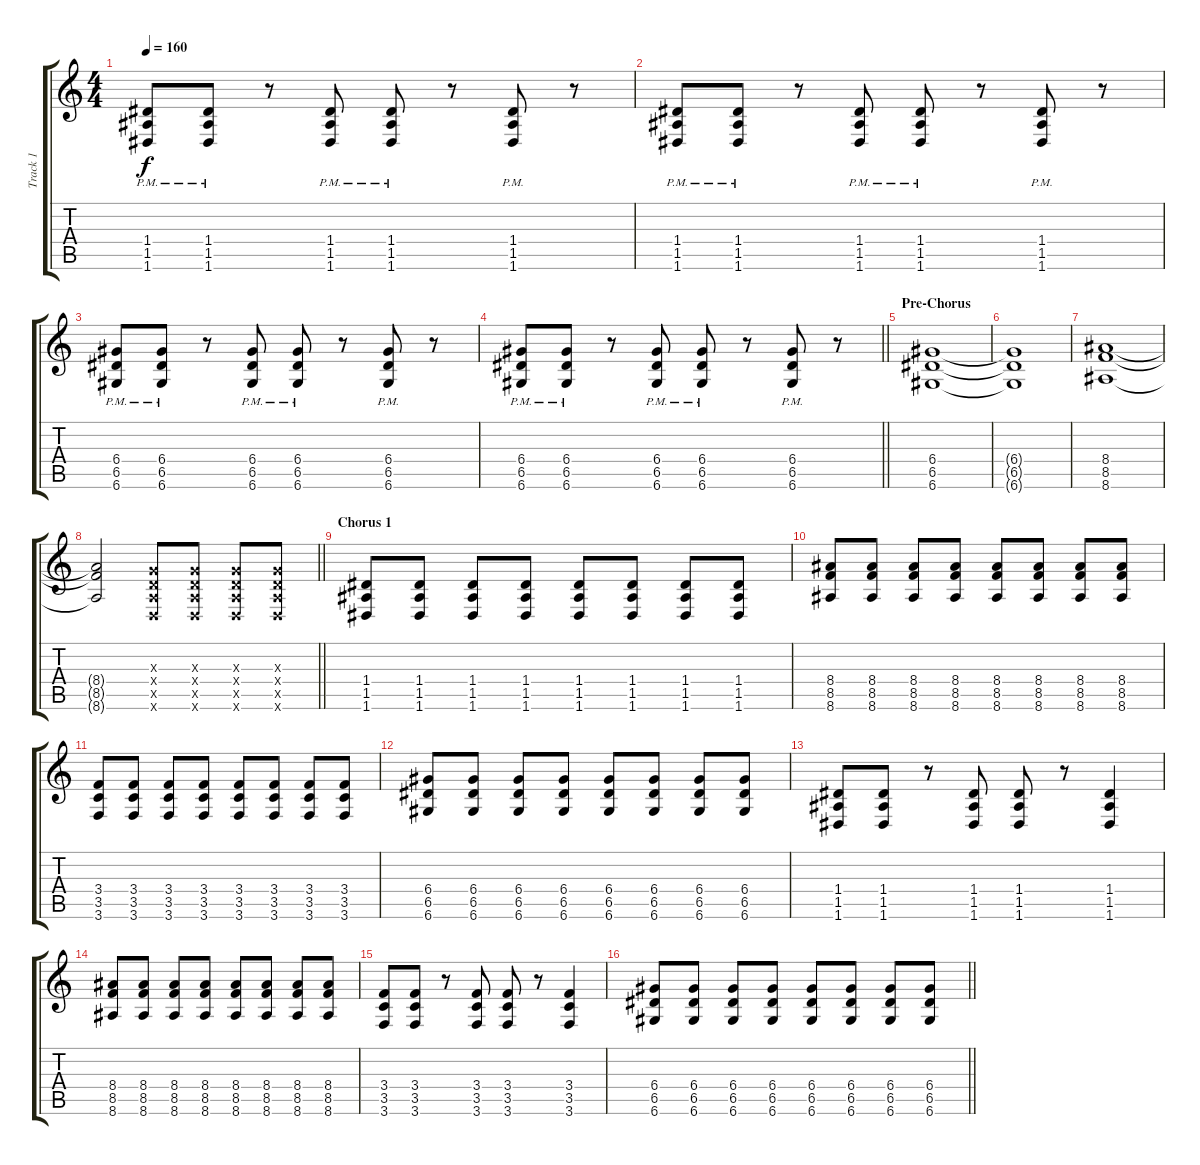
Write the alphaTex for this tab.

\track ("Track 1" "Track 1") {instrument overdrivenguitar}
\staff {score tabs}
\tuning (E4 B3 G3 D3 A2 D2) {hide}
\ts (4 4)
\tempo 160
\clef g2
\ks c
(1.4{pm} 1.5{pm} 1.6{pm}).8{dy f} (1.4{pm} 1.5{pm} 1.6{pm}).8 r.8 (1.4{pm} 1.5{pm} 1.6{pm}).8 (1.4{pm} 1.5{pm} 1.6{pm}).8 r.8 (1.4{pm} 1.5{pm} 1.6{pm}).8 r.8 |
(1.4{pm} 1.5{pm} 1.6{pm}).8 (1.4{pm} 1.5{pm} 1.6{pm}).8 r.8 (1.4{pm} 1.5{pm} 1.6{pm}).8 (1.4{pm} 1.5{pm} 1.6{pm}).8 r.8 (1.4{pm} 1.5{pm} 1.6{pm}).8 r.8 |
(6.4{pm} 6.5{pm} 6.6{pm}).8 (6.4{pm} 6.5{pm} 6.6{pm}).8 r.8 (6.4{pm} 6.5{pm} 6.6{pm}).8 (6.4{pm} 6.5{pm} 6.6{pm}).8 r.8 (6.4{pm} 6.5{pm} 6.6{pm}).8 r.8 |
\barLineRight lightlight
(6.4{pm} 6.5{pm} 6.6{pm}).8 (6.4{pm} 6.5{pm} 6.6{pm}).8 r.8 (6.4{pm} 6.5{pm} 6.6{pm}).8 (6.4{pm} 6.5{pm} 6.6{pm}).8 r.8 (6.4{pm} 6.5{pm} 6.6{pm}).8 r.8 |
\section ("" "Pre-Chorus")
(6.4 6.5 6.6).1 |
(6.4{t} 6.5{t} 6.6{t}).1 |
(8.4 8.5 8.6).1 |
\barLineRight lightlight
(8.4{t} 8.5{t} 8.6{t}).2 (0.3{x} 0.4{x} 0.5{x} 0.6{x}).8 (0.3{x} 0.4{x} 0.5{x} 0.6{x}).8 (0.3{x} 0.4{x} 0.5{x} 0.6{x}).8 (0.3{x} 0.4{x} 0.5{x} 0.6{x}).8 |
\section ("" "Chorus 1")
(1.4 1.5 1.6).8 (1.4 1.5 1.6).8 (1.4 1.5 1.6).8 (1.4 1.5 1.6).8 (1.4 1.5 1.6).8 (1.4 1.5 1.6).8 (1.4 1.5 1.6).8 (1.4 1.5 1.6).8 |
(8.4 8.5 8.6).8 (8.4 8.5 8.6).8 (8.4 8.5 8.6).8 (8.4 8.5 8.6).8 (8.4 8.5 8.6).8 (8.4 8.5 8.6).8 (8.4 8.5 8.6).8 (8.4 8.5 8.6).8 |
(3.4 3.5 3.6).8 (3.4 3.5 3.6).8 (3.4 3.5 3.6).8 (3.4 3.5 3.6).8 (3.4 3.5 3.6).8 (3.4 3.5 3.6).8 (3.4 3.5 3.6).8 (3.4 3.5 3.6).8 |
(6.4 6.5 6.6).8 (6.4 6.5 6.6).8 (6.4 6.5 6.6).8 (6.4 6.5 6.6).8 (6.4 6.5 6.6).8 (6.4 6.5 6.6).8 (6.4 6.5 6.6).8 (6.4 6.5 6.6).8 |
(1.4 1.5 1.6).8 (1.4 1.5 1.6).8 r.8 (1.4 1.5 1.6).8 (1.4 1.5 1.6).8 r.8 (1.4 1.5 1.6).4 |
(8.4 8.5 8.6).8 (8.4 8.5 8.6).8 (8.4 8.5 8.6).8 (8.4 8.5 8.6).8 (8.4 8.5 8.6).8 (8.4 8.5 8.6).8 (8.4 8.5 8.6).8 (8.4 8.5 8.6).8 |
(3.4 3.5 3.6).8 (3.4 3.5 3.6).8 r.8 (3.4 3.5 3.6).8 (3.4 3.5 3.6).8 r.8 (3.4 3.5 3.6).4 |
\barLineRight lightlight
(6.4 6.5 6.6).8 (6.4 6.5 6.6).8 (6.4 6.5 6.6).8 (6.4 6.5 6.6).8 (6.4 6.5 6.6).8 (6.4 6.5 6.6).8 (6.4 6.5 6.6).8 (6.4 6.5 6.6).8
